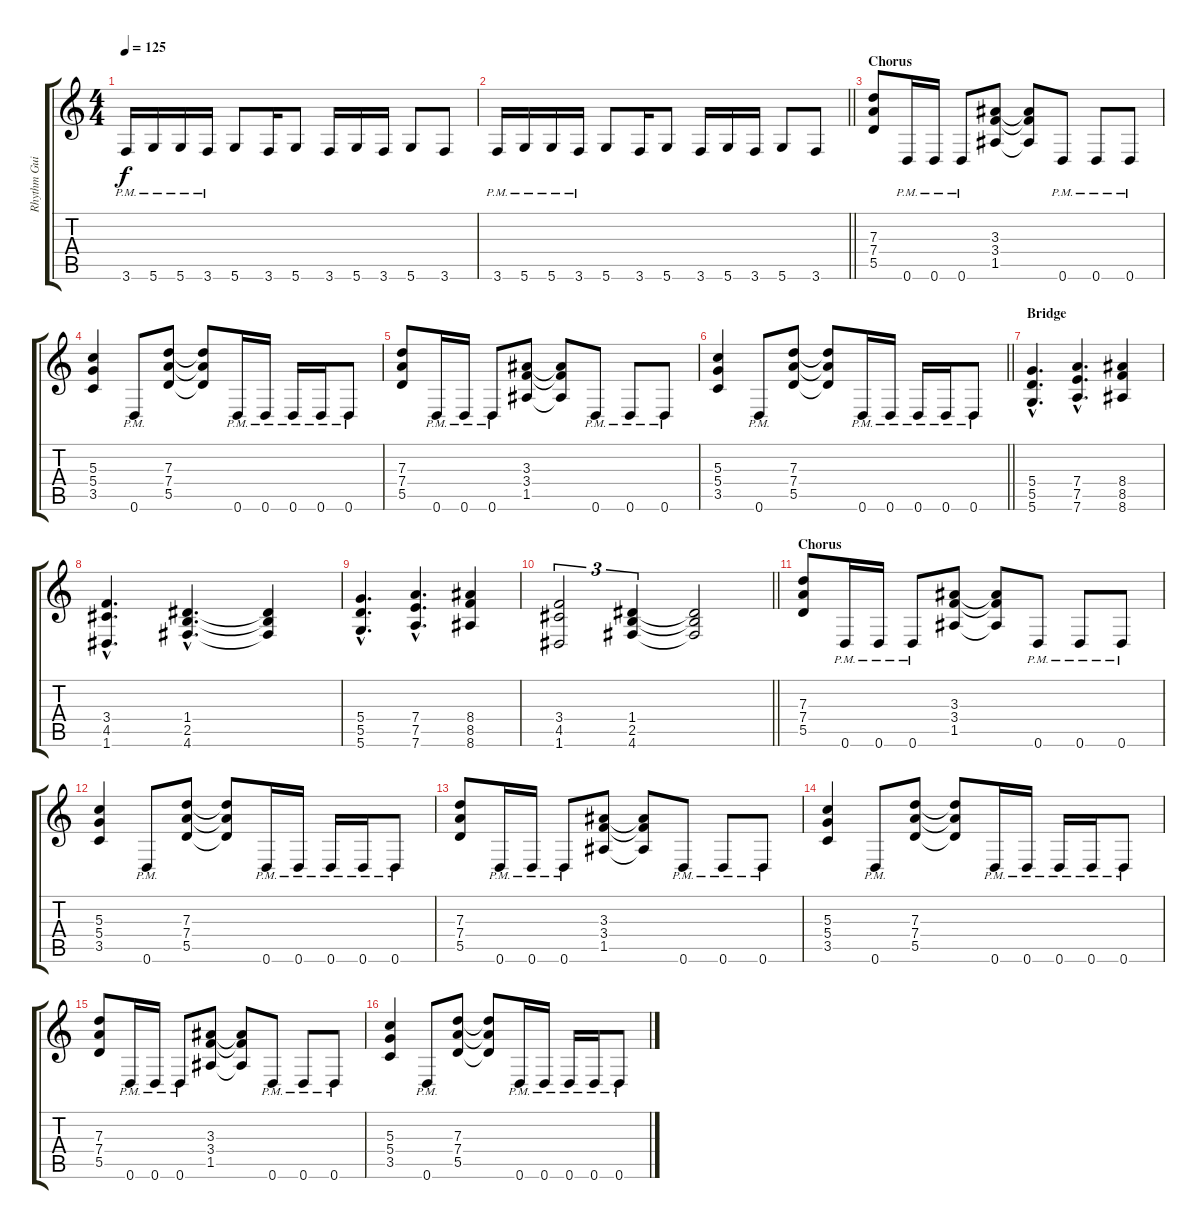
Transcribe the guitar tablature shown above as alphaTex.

\track ("Rhythm Guitar" "Rhythm Gui") {instrument distortionguitar}
\staff {score tabs}
\tuning (E4 B3 G3 D3 A2 D2) {hide}
\ts (4 4)
\tempo 125
\clef g2
\ks c
3.6{pm}.16{dy f} 5.6{pm}.16 5.6{pm}.16 3.6{pm}.16 5.6.8 3.6.16 5.6.8 3.6.16 5.6.16 3.6.16 5.6.8 3.6.8 |
\barLineRight lightlight
3.6{pm}.16 5.6{pm}.16 5.6{pm}.16 3.6{pm}.16 5.6.8 3.6.16 5.6.8 3.6.16 5.6.16 3.6.16 5.6.8 3.6.8 |
\section ("" "Chorus")
(7.3 7.4 5.5).8 0.6{pm}.16 0.6{pm}.16 0.6{pm}.8 (3.3 3.4 1.5).8 (3.3{t} 3.4{t} 1.5{t}).8 0.6{pm}.8 0.6{pm}.8 0.6{pm}.8 |
(5.3 5.4 3.5).4 0.6{pm}.8 (7.3 7.4 5.5).8 (7.3{t} 7.4{t} 5.5{t}).8 0.6{pm}.16 0.6{pm}.16 0.6{pm}.16 0.6{pm}.16 0.6{pm}.8 |
(7.3 7.4 5.5).8 0.6{pm}.16 0.6{pm}.16 0.6{pm}.8 (3.3 3.4 1.5).8 (3.3{t} 3.4{t} 1.5{t}).8 0.6{pm}.8 0.6{pm}.8 0.6{pm}.8 |
\barLineRight lightlight
(5.3 5.4 3.5).4 0.6{pm}.8 (7.3 7.4 5.5).8 (7.3{t} 7.4{t} 5.5{t}).8 0.6{pm}.16 0.6{pm}.16 0.6{pm}.16 0.6{pm}.16 0.6{pm}.8 |
\section ("" "Bridge")
(5.4{hac} 5.5{hac} 5.6{hac}).4{d} (7.4{hac} 7.5{hac} 7.6{hac}).4{d} (8.4 8.5 8.6).4 |
(3.4{hac} 4.5{hac} 1.6{hac}).4{d} (1.4{hac} 2.5{hac} 4.6{hac}).4{d} (1.4{t} 2.5{t} 4.6{t}).4 |
(5.4{hac} 5.5{hac} 5.6{hac}).4{d} (7.4{hac} 7.5{hac} 7.6{hac}).4{d} (8.4 8.5 8.6).4 |
\barLineRight lightlight
(3.4 4.5 1.6).2{tu (3 2)} (1.4 2.5 4.6).4{tu (3 2)} (1.4{t} 2.5{t} 4.6{t}).2 |
\section ("" "Chorus")
(7.3 7.4 5.5).8 0.6{pm}.16 0.6{pm}.16 0.6{pm}.8 (3.3 3.4 1.5).8 (3.3{t} 3.4{t} 1.5{t}).8 0.6{pm}.8 0.6{pm}.8 0.6{pm}.8 |
(5.3 5.4 3.5).4 0.6{pm}.8 (7.3 7.4 5.5).8 (7.3{t} 7.4{t} 5.5{t}).8 0.6{pm}.16 0.6{pm}.16 0.6{pm}.16 0.6{pm}.16 0.6{pm}.8 |
(7.3 7.4 5.5).8 0.6{pm}.16 0.6{pm}.16 0.6{pm}.8 (3.3 3.4 1.5).8 (3.3{t} 3.4{t} 1.5{t}).8 0.6{pm}.8 0.6{pm}.8 0.6{pm}.8 |
(5.3 5.4 3.5).4 0.6{pm}.8 (7.3 7.4 5.5).8 (7.3{t} 7.4{t} 5.5{t}).8 0.6{pm}.16 0.6{pm}.16 0.6{pm}.16 0.6{pm}.16 0.6{pm}.8 |
(7.3 7.4 5.5).8 0.6{pm}.16 0.6{pm}.16 0.6{pm}.8 (3.3 3.4 1.5).8 (3.3{t} 3.4{t} 1.5{t}).8 0.6{pm}.8 0.6{pm}.8 0.6{pm}.8 |
(5.3 5.4 3.5).4 0.6{pm}.8 (7.3 7.4 5.5).8 (7.3{t} 7.4{t} 5.5{t}).8 0.6{pm}.16 0.6{pm}.16 0.6{pm}.16 0.6{pm}.16 0.6{pm}.8
